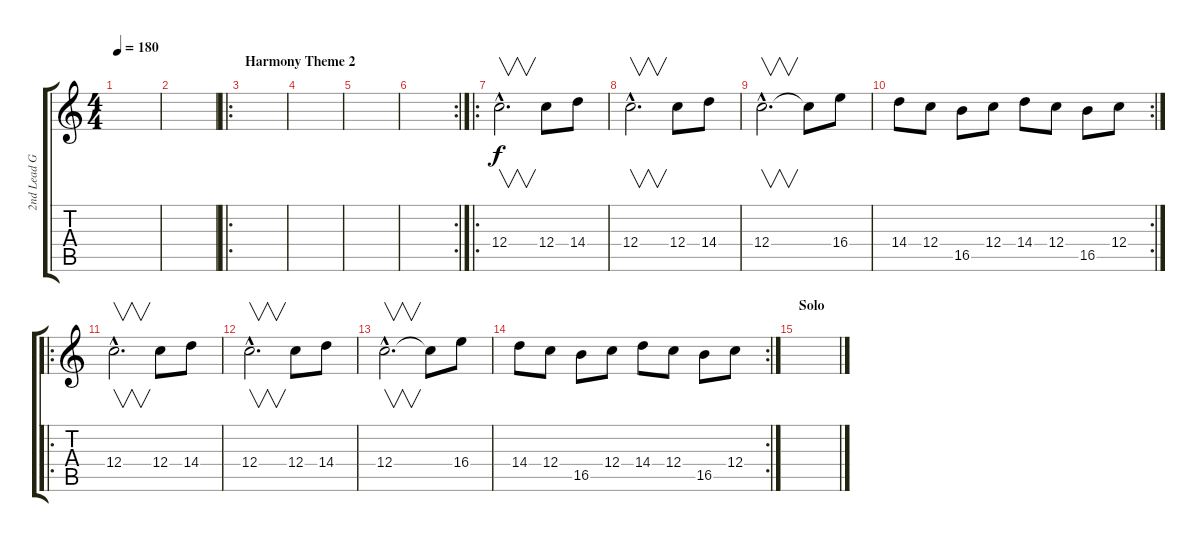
\track ("2nd Lead Guitar" "2nd Lead G") {instrument distortionguitar}
\staff {score tabs}
\tuning (D4 A3 F3 C3 G2 D2) {hide}
\ts (4 4)
\tempo 180
\clef g2
\ks c
|
|
\ro
\section ("" "Harmony Theme 2")
|
|
|
\rc 2
|
\ro
12.4{hac}.2{v d} 12.4.8 14.4.8 |
12.4{hac}.2{v d} 12.4.8 14.4.8 |
12.4{hac}.2{v d} 12.4{t}.8 16.4.8 |
\rc 2
14.4.8 12.4.8 16.5.8 12.4.8 14.4.8 12.4.8 16.5.8 12.4.8 |
\ro
12.4{hac}.2{v d} 12.4.8 14.4.8 |
12.4{hac}.2{v d} 12.4.8 14.4.8 |
12.4{hac}.2{v d} 12.4{t}.8 16.4.8 |
\rc 2
14.4.8 12.4.8 16.5.8 12.4.8 14.4.8 12.4.8 16.5.8 12.4.8 |
\section ("" "Solo")
